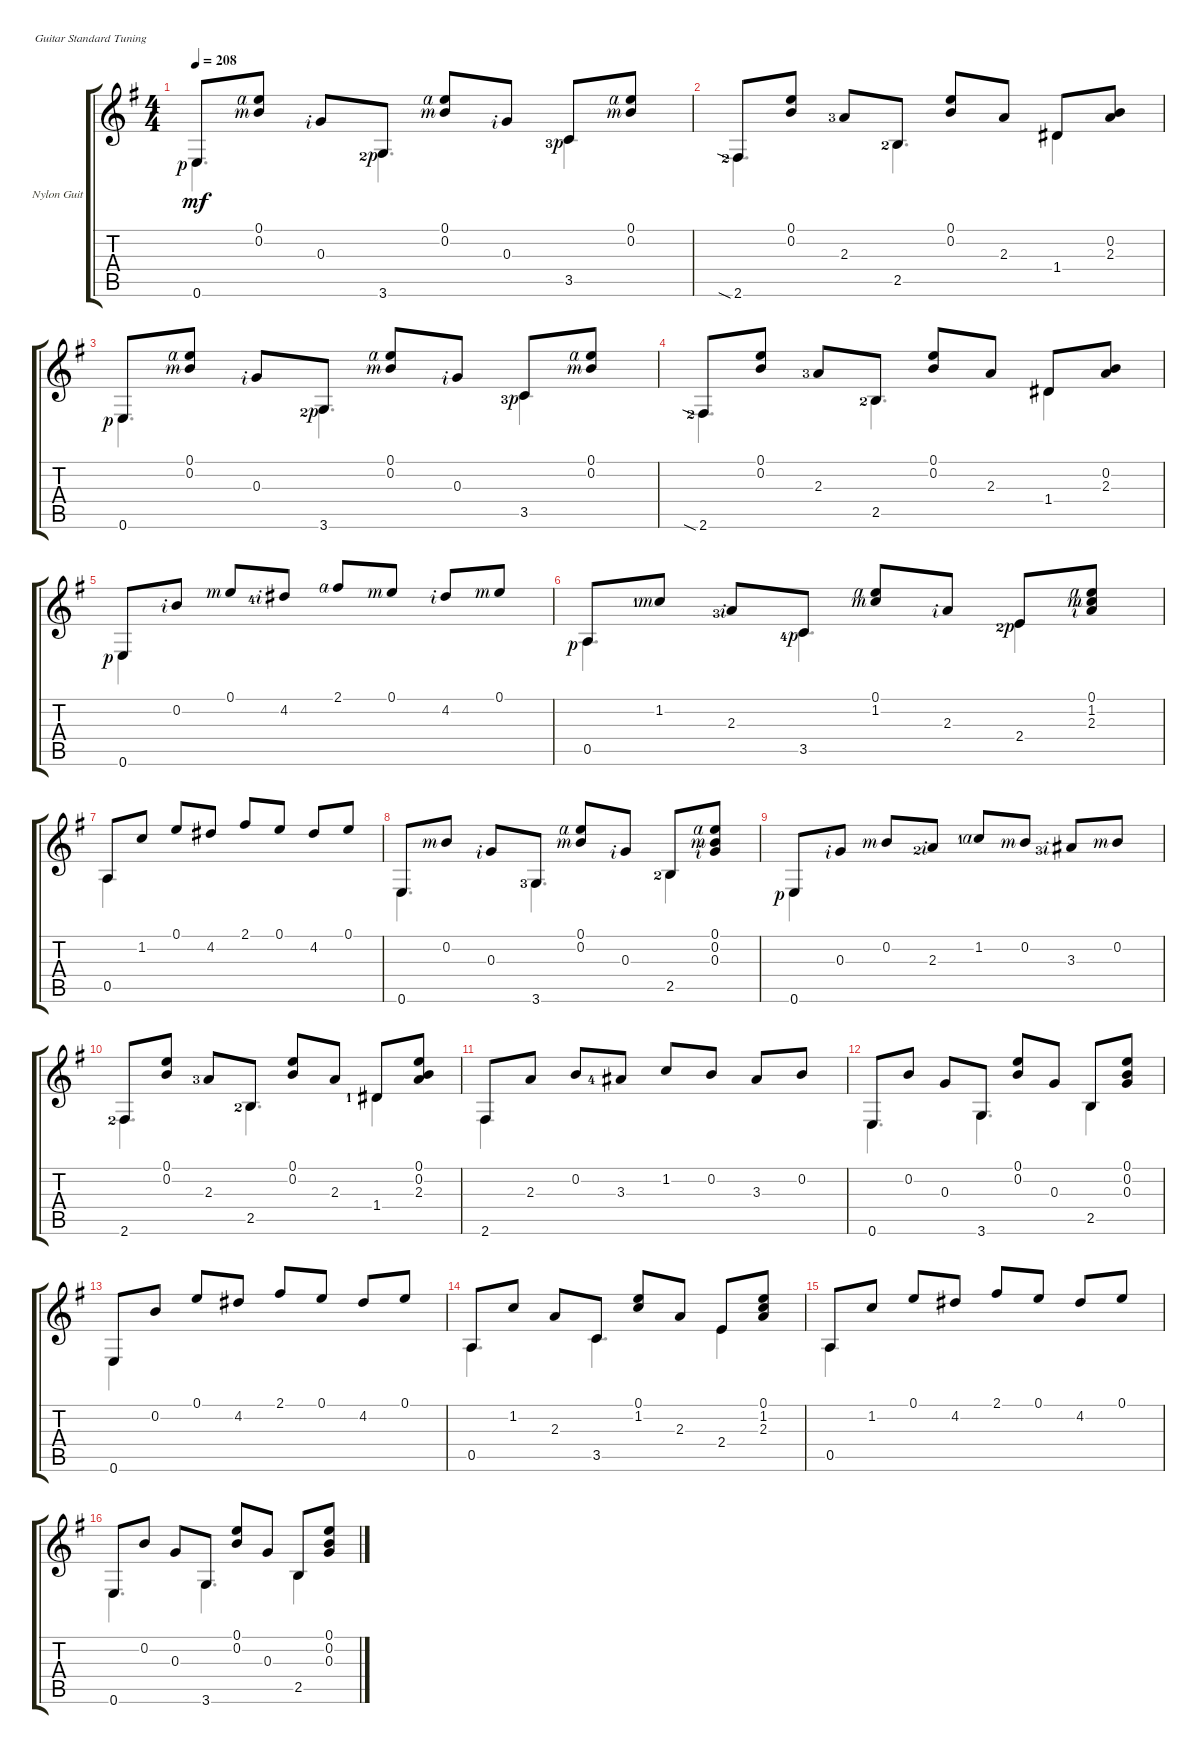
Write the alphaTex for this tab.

\defaultSystemsLayout 4
\bracketExtendMode groupsimilarinstruments
\firstSystemTrackNameOrientation horizontal
\otherSystemsTrackNameOrientation horizontal
\track ("Nylon Guitar" "Nylon Guit") {instrument acousticguitarsteel}
\staff {score tabs}
\tuning (E4 B3 G3 D3 A2 E2)
\voice
\ts (4 4)
\tempo 208
\clef g2
\ks g
0.6{rf 1}.8{dy mf instrument acousticguitarsteel} (0.1{rf 4} 0.2{rf 3}).8 0.3{rf 2}.8 3.6{lf 3 rf 1}.8 (0.1{rf 4} 0.2{rf 3}).8 0.3{rf 2}.8 3.5{lf 4 rf 1}.8 (0.1{rf 4} 0.2{rf 3}).8 |
2.6{sia lf 3}.8 (0.1 0.2).8 2.3{lf 4}.8 2.5{lf 3}.8 (0.1 0.2).8 2.3.8 1.4.8 (0.2 2.3).8 |
0.6{rf 1}.8 (0.1{rf 4} 0.2{rf 3}).8 0.3{rf 2}.8 3.6{lf 3 rf 1}.8 (0.1{rf 4} 0.2{rf 3}).8 0.3{rf 2}.8 3.5{lf 4 rf 1}.8 (0.1{rf 4} 0.2{rf 3}).8 |
2.6{sia lf 3}.8 (0.1 0.2).8 2.3{lf 4}.8 2.5{lf 3}.8 (0.1 0.2).8 2.3.8 1.4.8 (0.2 2.3).8 |
0.6{rf 1}.8 0.2{rf 2}.8 0.1{rf 3}.8 4.2{lf 5 rf 2}.8 2.1{rf 4}.8 0.1{rf 3}.8 4.2{rf 2}.8 0.1{rf 3}.8 |
0.5{rf 1}.8 1.2{lf 2 rf 3}.8 2.3{lf 4 rf 2}.8 3.5{lf 5 rf 1}.8 (0.1{rf 4} 1.2{rf 3}).8 2.3{rf 2}.8 2.4{lf 3 rf 1}.8 (0.1{rf 4} 1.2{rf 3} 2.3{rf 2}).8 |
0.5.8 1.2.8 0.1.8 4.2.8 2.1.8 0.1.8 4.2.8 0.1.8 |
0.6.8 0.2{rf 3}.8 0.3{rf 2}.8 3.6{lf 4}.8 (0.1{rf 4} 0.2{rf 3}).8 0.3{rf 2}.8 2.5{lf 3}.8 (0.1{rf 4} 0.2{rf 3} 0.3{rf 2}).8 |
0.6{rf 1}.8 0.3{rf 2}.8 0.2{rf 3}.8 2.3{lf 3 rf 2}.8 1.2{lf 2 rf 4}.8 0.2{rf 3}.8 3.3{lf 4 rf 2}.8 0.2{rf 3}.8 |
2.6{lf 3}.8 (0.1 0.2).8 2.3{lf 4}.8 2.5{lf 3}.8 (0.1 0.2).8 2.3.8 1.4{lf 2}.8 (0.1 0.2 2.3).8 |
2.6.8 2.3.8 0.2.8 3.3{lf 5}.8 1.2.8 0.2.8 3.3.8 0.2.8 |
0.6.8 0.2.8 0.3.8 3.6.8 (0.1 0.2).8 0.3.8 2.5.8 (0.1 0.2 0.3).8 |
0.6.8 0.2.8 0.1.8 4.2.8 2.1.8 0.1.8 4.2.8 0.1.8 |
0.5.8 1.2.8 2.3.8 3.5.8 (0.1 1.2).8 2.3.8 2.4.8 (0.1 1.2 2.3).8 |
0.5.8 1.2.8 0.1.8 4.2.8 2.1.8 0.1.8 4.2.8 0.1.8 |
0.6.8 0.2.8 0.3.8 3.6.8 (0.1 0.2).8 0.3.8 2.5.8 (0.1 0.2 0.3).8
\voice
\clef g2
\ottava regular
\simile none
\ks g
0.6{rf 1}.4{d dy mf} 3.6{lf 3 rf 1}.4{d} 3.5{lf 4 rf 1}.4 |
2.6{sia lf 3}.4{d} 2.5{lf 3}.4{d} 1.4.4 |
0.6{rf 1}.4{d} 3.6{lf 3 rf 1}.4{d} 3.5{lf 4 rf 1}.4 |
2.6{sia lf 3}.4{d} 2.5{lf 3}.4{d} 1.4.4 |
0.6{rf 1}.4 |
0.5{rf 1}.4{d} 3.5{lf 5 rf 1}.4{d} 2.4{lf 3 rf 1}.4 |
0.5.4 |
0.6.4{d} 3.6{lf 4}.4{d} 2.5{lf 3}.4 |
0.6{rf 1}.4 |
2.6{lf 3}.4{d} 2.5{lf 3}.4{d} 1.4{lf 2}.4 |
2.6.4 |
0.6.4{d} 3.6.4{d} 2.5.4 |
0.6.4 |
0.5.4{d} 3.5.4{d} 2.4.4 |
0.5.4 |
0.6.4{d} 3.6.4{d} 2.5.4
